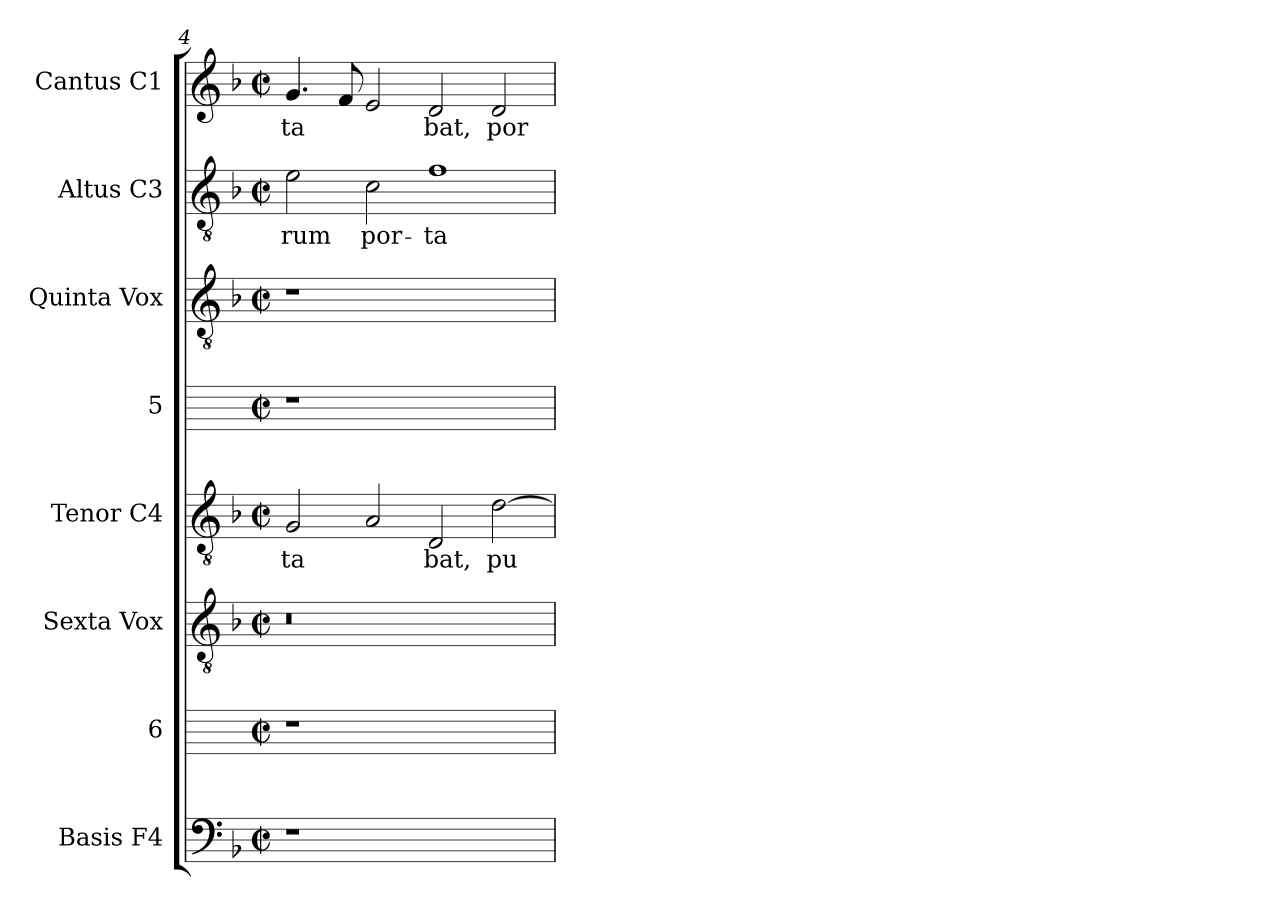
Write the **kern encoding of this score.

**kern	**kern	**kern	**kern	**text	**kern	**kern	**kern	**text	**kern	**text
*part8	*part7	*part6	*part5	*part5	*part4	*part3	*part2	*part2	*part1	*part1
*staff8	*staff7	*staff6	*staff5	*staff5	*staff4	*staff3	*staff2	*staff2	*staff1	*staff1
*I"Basis  F4	*I"6	*I"Sexta  Vox	*I"Tenor  C4	*	*I"5	*I"Quinta  Vox	*I"Altus  C3	*	*I"Cantus  C1	*
*I'B	*	*	*I'T	*	*	*	*I'A	*	*I'C	*
*clefF4	*	*clefGv2	*clefGv2	*	*	*clefGv2	*clefGv2	*	*clefG2	*
*k[b-]	*k[]	*k[b-]	*k[b-]	*	*k[]	*k[b-]	*k[b-]	*	*k[b-]	*
*F:	*C:	*F:	*F:	*	*C:	*F:	*F:	*	*F:	*
*M2/2	*M2/2	*M2/2	*M2/2	*	*M2/2	*M2/2	*M2/2	*	*M2/2	*
*met(c|)	*met(c|)	*met(c|)	*met(c|)	*	*met(c|)	*met(c|)	*met(c|)	*	*met(c|)	*
=4	=4	=4	=4	=4	=4	=4	=4	=4	=4	=4
!	!	!	!	!LO:LY:b:cj	!	!	!	!LO:LY:b:cj	!	!LO:LY:b:cj
1r	1r	0r	2G/	-ta-	1r	1r	2e\	-rum	4.g/	-ta-
!	!	!	!	!	!	!	!	!	!	!LO:LY:b:cj
.	.	.	.	.	.	.	.	.	8f/	--
!	!	!	!	!LO:LY:b:cj	!	!	!	!LO:LY:b:cj	!	!LO:LY:b:cj
.	.	.	2A/	--	.	.	2c\	por-	2e/	--
!	!	!	!	!LO:LY:b:cj	!	!	!	!LO:LY:b:cj	!	!LO:LY:b:cj
1ryy	1ryy	.	2D/	-bat,	1ryy	1ryy	1f	-ta-	2d/	-bat,
!	!	!	!	!LO:LY:b:cj	!	!	!	!	!	!LO:LY:b:cj
.	.	.	[>2d\	pu-	.	.	.	.	2d/	por-
=	=	=	=	=	=	=	=	=	=	=
*-	*-	*-	*-	*-	*-	*-	*-	*-	*-	*-
